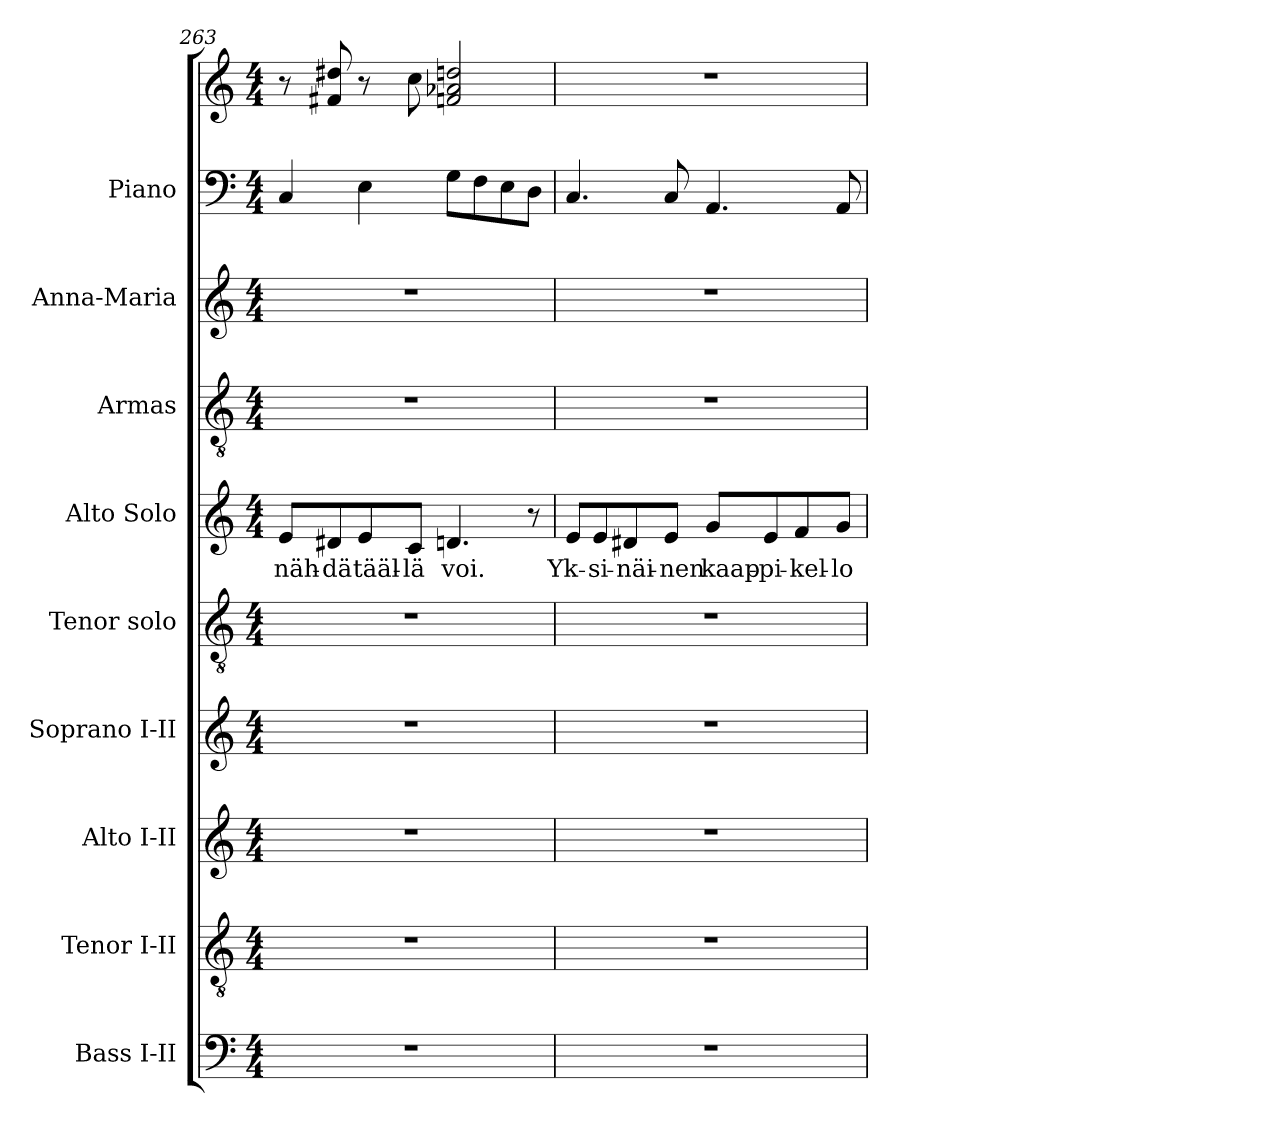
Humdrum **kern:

**kern	**kern	**kern	**kern	**kern	**kern	**text	**kern	**kern	**kern	**kern
*part9	*part8	*part7	*part6	*part5	*part4	*part4	*part3	*part2	*part1	*part1
*staff10	*staff9	*staff8	*staff7	*staff6	*staff5	*staff5	*staff4	*staff3	*staff2	*staff1
*I"Bass I-II	*I"Tenor I-II	*I"Alto I-II	*I"Soprano I-II	*I"Tenor solo	*I"Alto Solo	*	*I"Armas	*I"Anna-Maria	*I"Piano	*
*I'B.	*I'T.	*I'A.	*I'S.	*I'T. Solo	*I'A. Solo	*	*I'Armas	*I'A-M	*I'Pno.	*
*clefF4	*clefGv2	*clefG2	*clefG2	*clefGv2	*clefG2	*	*clefGv2	*clefG2	*clefF4	*clefG2
*	*ITrd7c12	*	*	*ITrd7c12	*	*	*ITrd7c12	*	*	*
*k[]	*k[]	*k[]	*k[]	*k[]	*k[]	*	*k[]	*k[]	*k[]	*k[]
*C:	*C:	*C:	*C:	*C:	*C:	*	*C:	*C:	*C:	*C:
*M4/4	*M4/4	*M4/4	*M4/4	*M4/4	*M4/4	*	*M4/4	*M4/4	*M4/4	*M4/4
=263	=263	=263	=263	=263	=263	=263	=263	=263	=263	=263
!	!	!	!	!	!	!LO:LY:b:color=#000000	!	!	!	!
1r	1r	1r	1r	1r	8ei/L	näh-	1r	1r	4Ci/	8r
!	!	!	!	!	!	!LO:LY:b:color=#000000	!	!	!	!
.	.	.	.	.	8d#Xi/	-dä	.	.	.	8f#Xi/ 8dd#Xi
!	!	!	!	!	!	!LO:LY:b:color=#000000	!	!	!	!
.	.	.	.	.	8ei/	tääl-	.	.	4Ei\	8r
!	!	!	!	!	!	!LO:LY:b:color=#000000	!	!	!	!
.	.	.	.	.	8ci/J	-lä	.	.	.	8cci\
!	!	!	!	!	!	!LO:LY:b:color=#000000	!	!	!	!
.	.	.	.	.	4.dni/	voi.	.	.	8Gi\L	2fni/ 2a-Xi 2ddni
.	.	.	.	.	.	.	.	.	8Fi\	.
.	.	.	.	.	.	.	.	.	8Ei\	.
.	.	.	.	.	8r	.	.	.	8Di\J	.
=264	=264	=264	=264	=264	=264	=264	=264	=264	=264	=264
!	!	!	!	!	!	!LO:LY:b:color=#000000	!	!	!	!
1r	1r	1r	1r	1r	8ei/L	Yk-	1r	1r	4.Ci/	1r
!	!	!	!	!	!	!LO:LY:b:color=#000000	!	!	!	!
.	.	.	.	.	8ei/	-si-	.	.	.	.
!	!	!	!	!	!	!LO:LY:b:color=#000000	!	!	!	!
.	.	.	.	.	8d#Xi/	-näi-	.	.	.	.
!	!	!	!	!	!	!LO:LY:b:color=#000000	!	!	!	!
.	.	.	.	.	8ei/J	-nen	.	.	8Ci/	.
!	!	!	!	!	!	!LO:LY:b:color=#000000	!	!	!	!
.	.	.	.	.	8gi/L	kaap-	.	.	4.AAi/	.
!	!	!	!	!	!	!LO:LY:b:color=#000000	!	!	!	!
.	.	.	.	.	8ei/	-pi-	.	.	.	.
!	!	!	!	!	!	!LO:LY:b:color=#000000	!	!	!	!
.	.	.	.	.	8fi/	-kel-	.	.	.	.
!	!	!	!	!	!	!LO:LY:b:color=#000000	!	!	!	!
.	.	.	.	.	8gi/J	-lo	.	.	8AAi/	.
=	=	=	=	=	=	=	=	=	=	=
*-	*-	*-	*-	*-	*-	*-	*-	*-	*-	*-
